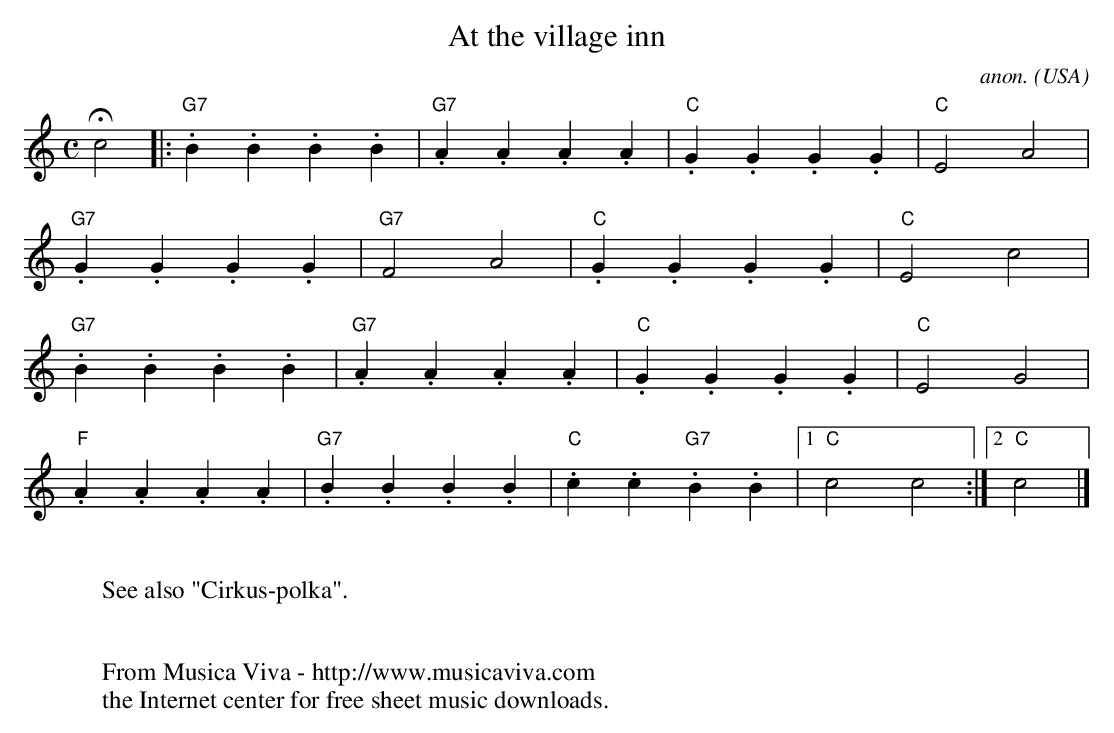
X:1
T:At the village inn
C:anon.
O:USA
M:C
L:1/4
K:C
Hc2|:"G7".B.B.B.B|"G7".A.A.A.A|"C".G.G.G.G|"C"E2A2|
"G7".G.G.G.G|"G7"F2A2|"C".G.G.G.G|"C"E2c2|
"G7".B.B.B.B|"G7".A.A.A.A|"C".G.G.G.G|"C"E2G2|
"F".A.A.A.A|"G7".B.B.B.B|"C".c.c"G7".B.B|[1"C"c2 c2:|[2"C"c2|]
W:
W:See also "Cirkus-polka".
W:
W:
W:  From Musica Viva - http://www.musicaviva.com
W:  the Internet center for free sheet music downloads.
